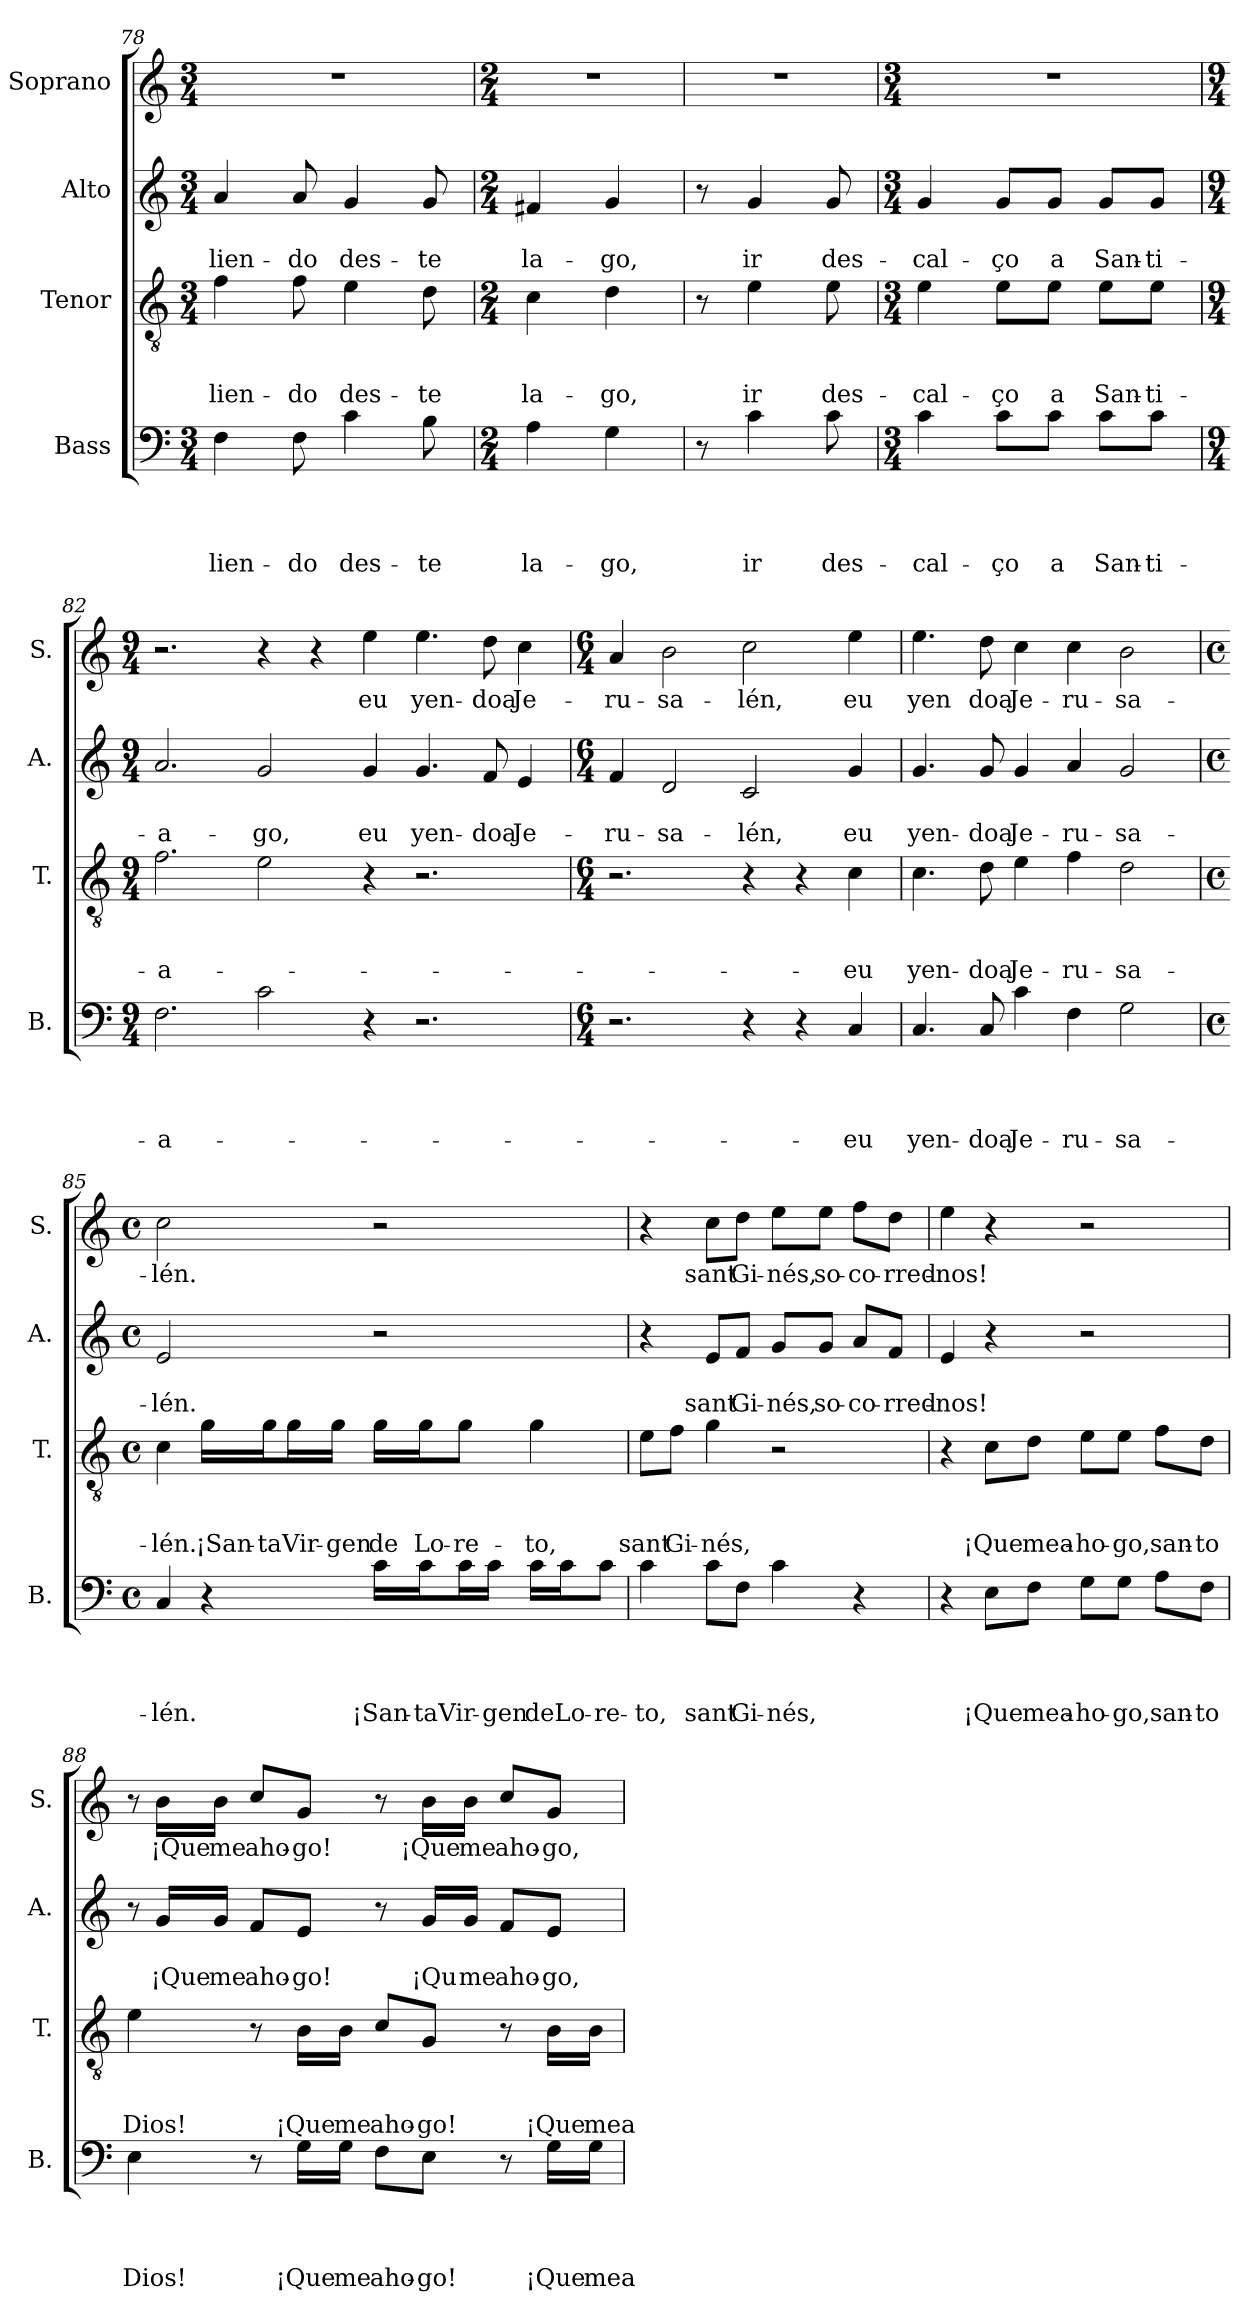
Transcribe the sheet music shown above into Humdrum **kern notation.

**kern	**text	**text	**text	**text	**kern	**text	**text	**text	**kern	**text	**text	**kern	**text
*part4	*part4	*part4	*part4	*part4	*part3	*part3	*part3	*part3	*part2	*part2	*part2	*part1	*part1
*staff4	*staff4	*staff4	*staff4	*staff4	*staff3	*staff3	*staff3	*staff3	*staff2	*staff2	*staff2	*staff1	*staff1
*I"Bass	*	*	*	*	*I"Tenor	*	*	*	*I"Alto	*	*	*I"Soprano	*
*I'B.	*	*	*	*	*I'T.	*	*	*	*I'A.	*	*	*I'S.	*
*clefF4	*	*	*	*	*clefGv2	*	*	*	*clefG2	*	*	*clefG2	*
*	*	*	*	*	*ITrd7c12	*	*	*	*	*	*	*	*
*k[]	*	*	*	*	*k[]	*	*	*	*k[]	*	*	*k[]	*
*C:	*	*	*	*	*C:	*	*	*	*C:	*	*	*C:	*
*M3/4	*	*	*	*	*M3/4	*	*	*	*M3/4	*	*	*M3/4	*
=78	=78	=78	=78	=78	=78	=78	=78	=78	=78	=78	=78	=78	=78
!	!	!	!	!LO:LY:b	!	!	!	!LO:LY:b	!	!	!LO:LY:b	!LO:N:vis=1	!
4F\	.	.	.	-lien-	4F\	.	.	-lien-	4a/	.	-lien-	2.r	.
!	!	!	!	!LO:LY:b	!	!	!	!LO:LY:b	!	!	!LO:LY:b	!	!
8F\	.	.	.	-do	8F\	.	.	-do	8a/	.	-do	.	.
!	!	!	!	!LO:LY:b	!	!	!	!LO:LY:b	!	!	!LO:LY:b	!	!
4c\	.	.	.	des-	4E\	.	.	des-	4g/	.	des-	.	.
!	!	!	!	!LO:LY:b	!	!	!	!LO:LY:b	!	!	!LO:LY:b	!	!
8B\	.	.	.	-te	8D\	.	.	-te	8g/	.	-te	.	.
=79	=79	=79	=79	=79	=79	=79	=79	=79	=79	=79	=79	=79	=79
*M2/4	*	*	*	*	*M2/4	*	*	*	*M2/4	*	*	*M2/4	*
!	!	!	!	!LO:LY:b	!	!	!	!LO:LY:b	!	!	!LO:LY:b	!LO:N:vis=1	!
4A\	.	.	.	la-	4C\	.	.	la-	4f#X/	.	la-	2r	.
!	!	!	!	!LO:LY:b	!	!	!	!LO:LY:b	!	!	!LO:LY:b	!	!
4G\	.	.	.	-go,	4D\	.	.	-go,	4g/	.	-go,	.	.
=80	=80	=80	=80	=80	=80	=80	=80	=80	=80	=80	=80	=80	=80
!	!	!	!	!	!	!	!	!	!	!	!	!LO:N:vis=1	!
8r	.	.	.	.	8r	.	.	.	8r	.	.	2r	.
!	!	!	!	!LO:LY:b	!	!	!	!LO:LY:b	!	!	!LO:LY:b	!	!
4c\	.	.	.	ir	4E\	.	.	ir	4g/	.	ir	.	.
!	!	!	!	!LO:LY:b	!	!	!	!LO:LY:b	!	!	!LO:LY:b	!	!
8c\	.	.	.	des-	8E\	.	.	des-	8g/	.	des-	.	.
=81	=81	=81	=81	=81	=81	=81	=81	=81	=81	=81	=81	=81	=81
*M3/4	*	*	*	*	*M3/4	*	*	*	*M3/4	*	*	*M3/4	*
!	!	!	!	!LO:LY:b	!	!	!	!LO:LY:b	!	!	!LO:LY:b	!LO:N:vis=1	!
4c\	.	.	.	-cal-	4E\	.	.	-cal-	4g/	.	-cal-	2.r	.
!	!	!	!	!LO:LY:b	!	!	!	!LO:LY:b	!	!	!LO:LY:b	!	!
8c\L	.	.	.	-ço	8E\L	.	.	-ço	8g/L	.	-ço	.	.
!	!	!	!	!LO:LY:b	!	!	!	!LO:LY:b	!	!	!LO:LY:b	!	!
8c\J	.	.	.	a	8E\J	.	.	a	8g/J	.	a	.	.
!	!	!	!	!LO:LY:b	!	!	!	!LO:LY:b	!	!	!LO:LY:b	!	!
8c\L	.	.	.	San-	8E\L	.	.	San-	8g/L	.	San-	.	.
!	!	!	!	!LO:LY:b	!	!	!	!LO:LY:b	!	!	!LO:LY:b	!	!
8c\J	.	.	.	-ti-	8E\J	.	.	-ti-	8g/J	.	-ti-	.	.
=82	=82	=82	=82	=82	=82	=82	=82	=82	=82	=82	=82	=82	=82
*M9/4	*	*	*	*	*M9/4	*	*	*	*M9/4	*	*	*M9/4	*
!	!	!	!	!LO:LY:b	!	!	!	!LO:LY:b	!	!	!LO:LY:b	!	!
2.F\	.	.	.	-a-	2.F\	.	.	-a-	2.a/	.	-a-	2.r	.
!	!	!	!	!	!	!	!	!	!	!	!LO:LY:b	!	!
2c\	.	.	.	.	2E\	.	.	.	2g/	.	-go,	4r	.
.	.	.	.	.	.	.	.	.	.	.	.	4r	.
!	!	!	!	!	!	!	!	!	!	!	!LO:LY:b	!	!LO:LY:b
4r	.	.	.	.	4r	.	.	.	4g/	.	eu	4ee\	eu
!	!	!	!	!	!	!	!	!	!	!	!LO:LY:b	!	!LO:LY:b
2.r	.	.	.	.	2.r	.	.	.	4.g/	.	yen-	4.ee\	yen-
!	!	!	!	!	!	!	!	!	!	!	!LO:LY:b	!	!LO:LY:b
.	.	.	.	.	.	.	.	.	8f/	.	-doa	8dd\	-doa
!	!	!	!	!	!	!	!	!	!	!	!LO:LY:b	!	!LO:LY:b
.	.	.	.	.	.	.	.	.	4e/	.	Je-	4cc\	Je-
!!LO:LB:g=z
=83	=83	=83	=83	=83	=83	=83	=83	=83	=83	=83	=83	=83	=83
*M6/4	*	*	*	*	*M6/4	*	*	*	*M6/4	*	*	*M6/4	*
!	!	!	!	!	!	!	!	!	!	!	!LO:LY:b	!	!LO:LY:b
2.r	.	.	.	.	2.r	.	.	.	4f/	.	-ru-	4a/	-ru-
!	!	!	!	!	!	!	!	!	!	!	!LO:LY:b	!	!LO:LY:b
.	.	.	.	.	.	.	.	.	2d/	.	-sa-	2b\	-sa-
!	!	!	!	!	!	!	!	!	!	!	!LO:LY:b	!	!LO:LY:b
4r	.	.	.	.	4r	.	.	.	2c/	.	-lén,	2cc\	-lén,
4r	.	.	.	.	4r	.	.	.	.	.	.	.	.
!	!	!	!	!LO:LY:b	!	!	!	!LO:LY:b	!	!	!LO:LY:b	!	!LO:LY:b
4C/	.	.	.	-eu	4C\	.	.	-eu	4g/	.	eu	4ee\	eu
=84	=84	=84	=84	=84	=84	=84	=84	=84	=84	=84	=84	=84	=84
!	!	!	!	!LO:LY:b	!	!	!	!LO:LY:b	!	!	!LO:LY:b	!	!LO:LY:b
4.C/	.	.	.	yen-	4.C\	.	.	yen-	4.g/	.	yen-	4.ee\	yen
!	!	!	!	!LO:LY:b	!	!	!	!LO:LY:b	!	!	!LO:LY:b	!	!LO:LY:b
8C/	.	.	.	-doa	8D\	.	.	-doa	8g/	.	-doa	8dd\	doa
!	!	!	!	!LO:LY:b	!	!	!	!LO:LY:b	!	!	!LO:LY:b	!	!LO:LY:b
4c\	.	.	.	Je-	4E\	.	.	Je-	4g/	.	Je-	4cc\	Je-
!	!	!	!	!LO:LY:b	!	!	!	!LO:LY:b	!	!	!LO:LY:b	!	!LO:LY:b
4F\	.	.	.	-ru-	4F\	.	.	-ru-	4a/	.	-ru-	4cc\	-ru-
!	!	!	!	!LO:LY:b	!	!	!	!LO:LY:b	!	!	!LO:LY:b	!	!LO:LY:b
2G\	.	.	.	-sa-	2D\	.	.	-sa-	2g/	.	-sa-	2b\	-sa-
=85	=85	=85	=85	=85	=85	=85	=85	=85	=85	=85	=85	=85	=85
*M4/4	*	*	*	*	*M4/4	*	*	*	*M4/4	*	*	*M4/4	*
*met(c)	*	*	*	*	*met(c)	*	*	*	*met(c)	*	*	*met(c)	*
!	!	!	!	!LO:LY:b	!	!	!	!LO:LY:b	!	!	!LO:LY:b	!	!LO:LY:b
4C/	.	.	.	-lén.	4C\	.	.	-lén.	2e/	.	-lén.	2cc\	-lén.
!	!	!	!	!	!	!	!	!LO:LY:b	!	!	!	!	!
4r	.	.	.	.	16G\LL	.	.	¡San-	.	.	.	.	.
!	!	!	!	!	!	!	!	!LO:LY:b	!	!	!	!	!
.	.	.	.	.	16G\J	.	.	-ta	.	.	.	.	.
!	!	!	!	!	!	!	!	!LO:LY:b	!	!	!	!	!
.	.	.	.	.	16G\L	.	.	Vir-	.	.	.	.	.
!	!	!	!	!	!	!	!	!LO:LY:b	!	!	!	!	!
.	.	.	.	.	16G\JJ	.	.	-gen	.	.	.	.	.
!	!	!	!	!LO:LY:b	!	!	!	!LO:LY:b	!	!	!	!	!
16c\LL	.	.	.	¡San-	16G\LL	.	.	de	2r	.	.	2r	.
!	!	!	!	!LO:LY:b	!	!	!	!LO:LY:b	!	!	!	!	!
16c\J	.	.	.	-ta	16G\J	.	.	Lo-	.	.	.	.	.
!	!	!	!	!LO:LY:b	!	!	!	!LO:LY:b	!	!	!	!	!
16c\L	.	.	.	Vir-	8G\J	.	.	-re-	.	.	.	.	.
!	!	!	!	!LO:LY:b	!	!	!	!	!	!	!	!	!
16c\JJ	.	.	.	-gen	.	.	.	.	.	.	.	.	.
!	!	!	!	!LO:LY:b	!	!	!	!LO:LY:b	!	!	!	!	!
16c\LL	.	.	.	de	4G\	.	.	-to,	.	.	.	.	.
!	!	!	!	!LO:LY:b	!	!	!	!	!	!	!	!	!
16c\J	.	.	.	Lo-	.	.	.	.	.	.	.	.	.
!	!	!	!	!LO:LY:b	!	!	!	!	!	!	!	!	!
8c\J	.	.	.	-re-	.	.	.	.	.	.	.	.	.
!!LO:LB:g=z
=86	=86	=86	=86	=86	=86	=86	=86	=86	=86	=86	=86	=86	=86
!	!	!	!	!LO:LY:b	!	!	!	!LO:LY:b	!	!	!	!	!
4c\	.	.	.	-to,	8E\L	.	.	sant	4r	.	.	4r	.
!	!	!	!	!	!	!	!	!LO:LY:b	!	!	!	!	!
.	.	.	.	.	8F\J	.	.	Gi-	.	.	.	.	.
!	!	!	!	!LO:LY:b	!	!	!	!LO:LY:b	!	!	!LO:LY:b	!	!LO:LY:b
8c\L	.	.	.	sant	4G\	.	.	-nés,	8e/L	.	sant	8cc\L	sant
!	!	!	!	!LO:LY:b	!	!	!	!	!	!	!LO:LY:b	!	!LO:LY:b
8F\J	.	.	.	Gi-	.	.	.	.	8f/J	.	Gi-	8dd\J	Gi-
!	!	!	!	!LO:LY:b	!	!	!	!	!	!	!LO:LY:b	!	!LO:LY:b
4c\	.	.	.	-nés,	2r	.	.	.	8g/L	.	-nés,	8ee\L	-nés,
!	!	!	!	!	!	!	!	!	!	!	!LO:LY:b	!	!LO:LY:b
.	.	.	.	.	.	.	.	.	8g/J	.	so-	8ee\J	so-
!	!	!	!	!	!	!	!	!	!	!	!LO:LY:b	!	!LO:LY:b
4r	.	.	.	.	.	.	.	.	8a/L	.	-co-	8ff\L	-co-
!	!	!	!	!	!	!	!	!	!	!	!LO:LY:b	!	!LO:LY:b
.	.	.	.	.	.	.	.	.	8f/J	.	-rred-	8dd\J	-rred-
=87	=87	=87	=87	=87	=87	=87	=87	=87	=87	=87	=87	=87	=87
!	!	!	!	!	!	!	!	!	!	!	!LO:LY:b	!	!LO:LY:b
4r	.	.	.	.	4r	.	.	.	4e/	.	-nos!	4ee\	-nos!
!	!	!	!	!LO:LY:b	!	!	!	!LO:LY:b	!	!	!	!	!
8E\L	.	.	.	¡Que	8C\L	.	.	¡Que	4r	.	.	4r	.
!	!	!	!	!LO:LY:b	!	!	!	!LO:LY:b	!	!	!	!	!
8F\J	.	.	.	mea-	8D\J	.	.	mea-	.	.	.	.	.
!	!	!	!	!LO:LY:b	!	!	!	!LO:LY:b	!	!	!	!	!
8G\L	.	.	.	-ho-	8E\L	.	.	-ho-	2r	.	.	2r	.
!	!	!	!	!LO:LY:b	!	!	!	!LO:LY:b	!	!	!	!	!
8G\J	.	.	.	-go,	8E\J	.	.	-go,	.	.	.	.	.
!	!	!	!	!LO:LY:b	!	!	!	!LO:LY:b	!	!	!	!	!
8A\L	.	.	.	san-	8F\L	.	.	san-	.	.	.	.	.
!	!	!	!	!LO:LY:b	!	!	!	!LO:LY:b	!	!	!	!	!
8F\J	.	.	.	-to	8D\J	.	.	-to	.	.	.	.	.
=88	=88	=88	=88	=88	=88	=88	=88	=88	=88	=88	=88	=88	=88
!	!	!	!	!LO:LY:b	!	!	!	!LO:LY:b	!	!	!	!	!
4E\	.	.	.	Dios!	4E\	.	.	Dios!	8r	.	.	8r	.
!	!	!	!	!	!	!	!	!	!	!	!LO:LY:b	!	!LO:LY:b
.	.	.	.	.	.	.	.	.	16g/LL	.	¡Que	16b\LL	¡Que
!	!	!	!	!	!	!	!	!	!	!	!LO:LY:b	!	!LO:LY:b
.	.	.	.	.	.	.	.	.	16g/JJ	.	me	16b\JJ	me
!	!	!	!	!	!	!	!	!	!	!	!LO:LY:b	!	!LO:LY:b
8r	.	.	.	.	8r	.	.	.	8f/L	.	aho-	8cc/L	aho-
!	!	!	!	!LO:LY:b	!	!	!	!LO:LY:b	!	!	!LO:LY:b	!	!LO:LY:b
16G\LL	.	.	.	¡Que	16BB\LL	.	.	¡Que	8e/J	.	-go!	8g/J	-go!
!	!	!	!	!LO:LY:b	!	!	!	!LO:LY:b	!	!	!	!	!
16G\JJ	.	.	.	me	16BB\JJ	.	.	me	.	.	.	.	.
!	!	!	!	!LO:LY:b	!	!	!	!LO:LY:b	!	!	!	!	!
8F\L	.	.	.	aho-	8C/L	.	.	aho-	8r	.	.	8r	.
!	!	!	!	!LO:LY:b	!	!	!	!LO:LY:b	!	!	!LO:LY:b	!	!LO:LY:b
8E\J	.	.	.	-go!	8GG/J	.	.	-go!	16g/LL	.	¡Qu	16b\LL	¡Que
!	!	!	!	!	!	!	!	!	!	!	!LO:LY:b	!	!LO:LY:b
.	.	.	.	.	.	.	.	.	16g/JJ	.	me	16b\JJ	me
!	!	!	!	!	!	!	!	!	!	!	!LO:LY:b	!	!LO:LY:b
8r	.	.	.	.	8r	.	.	.	8f/L	.	aho-	8cc/L	aho-
!	!	!	!	!LO:LY:b	!	!	!	!LO:LY:b	!	!	!LO:LY:b	!	!LO:LY:b
16G\LL	.	.	.	¡Que	16BB\LL	.	.	¡Que	8e/J	.	-go,	8g/J	-go,
!	!	!	!	!LO:LY:b	!	!	!	!LO:LY:b	!	!	!	!	!
16G\JJ	.	.	.	mea-	16BB\JJ	.	.	mea-	.	.	.	.	.
=	=	=	=	=	=	=	=	=	=	=	=	=	=
*-	*-	*-	*-	*-	*-	*-	*-	*-	*-	*-	*-	*-	*-
